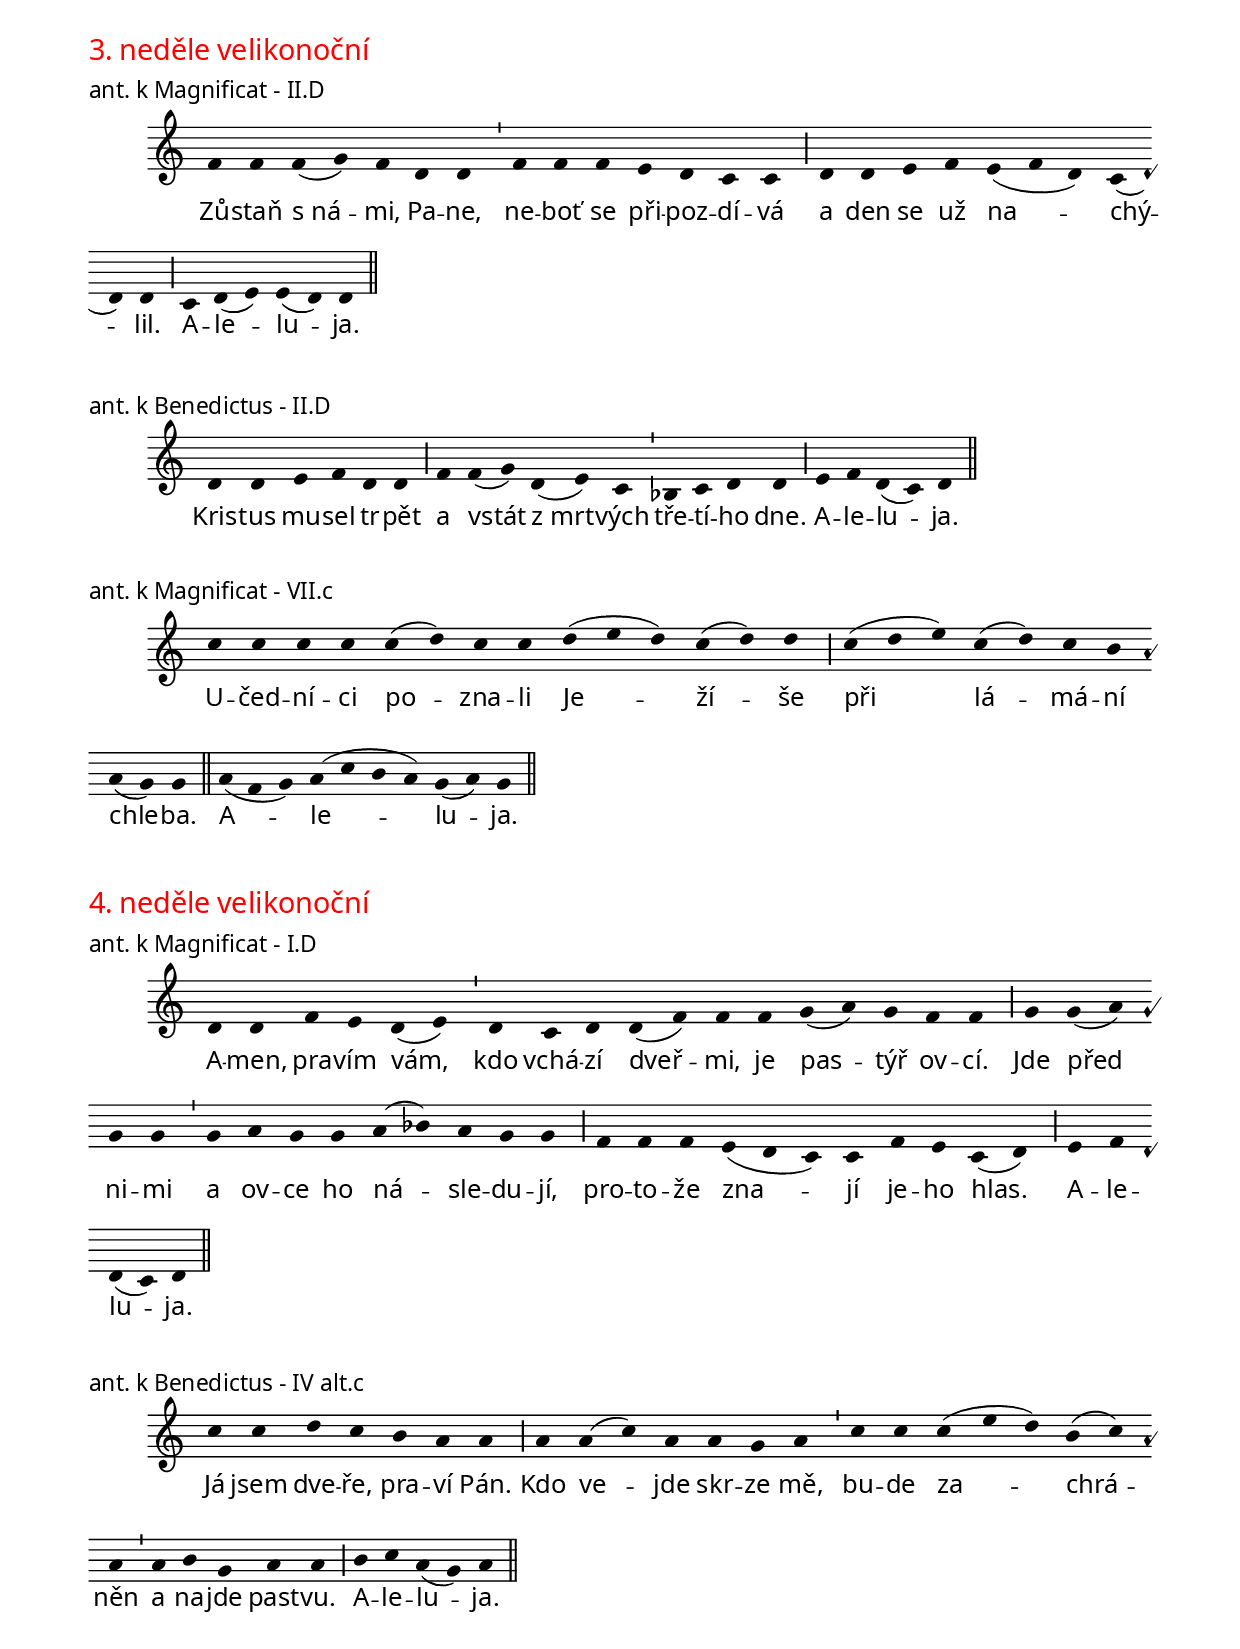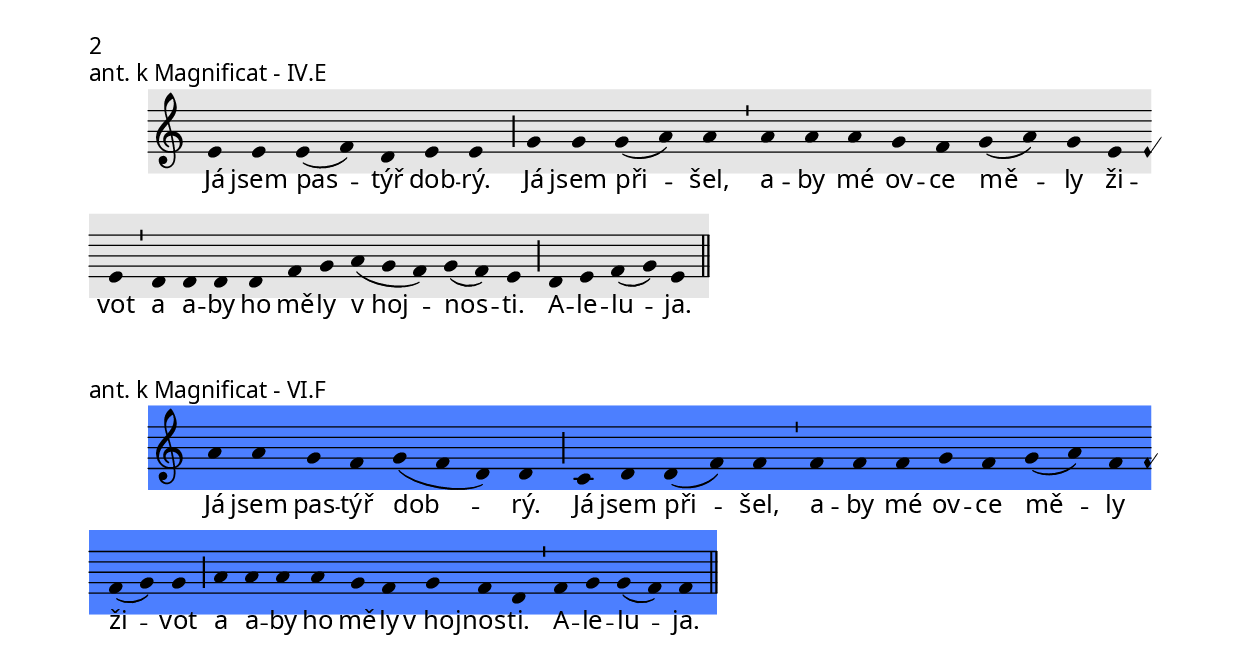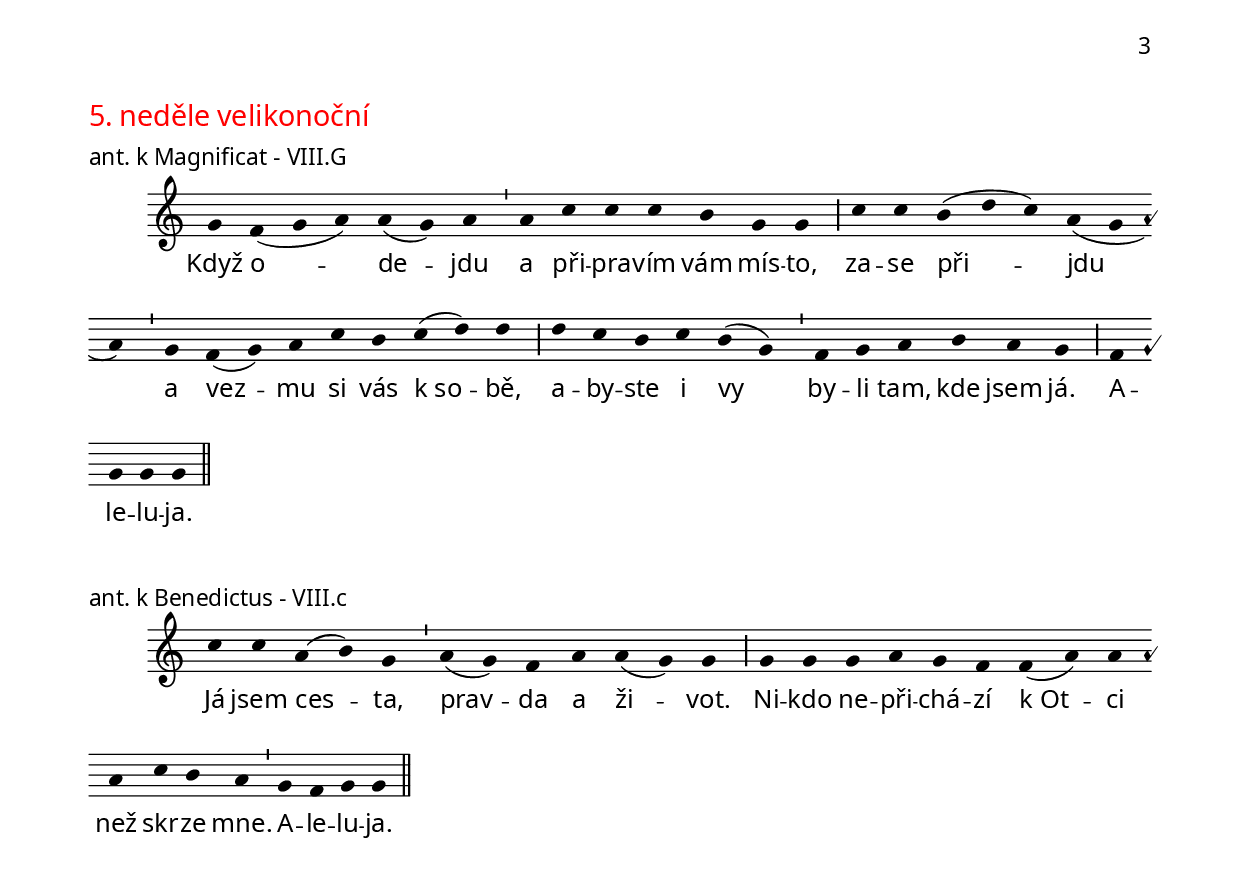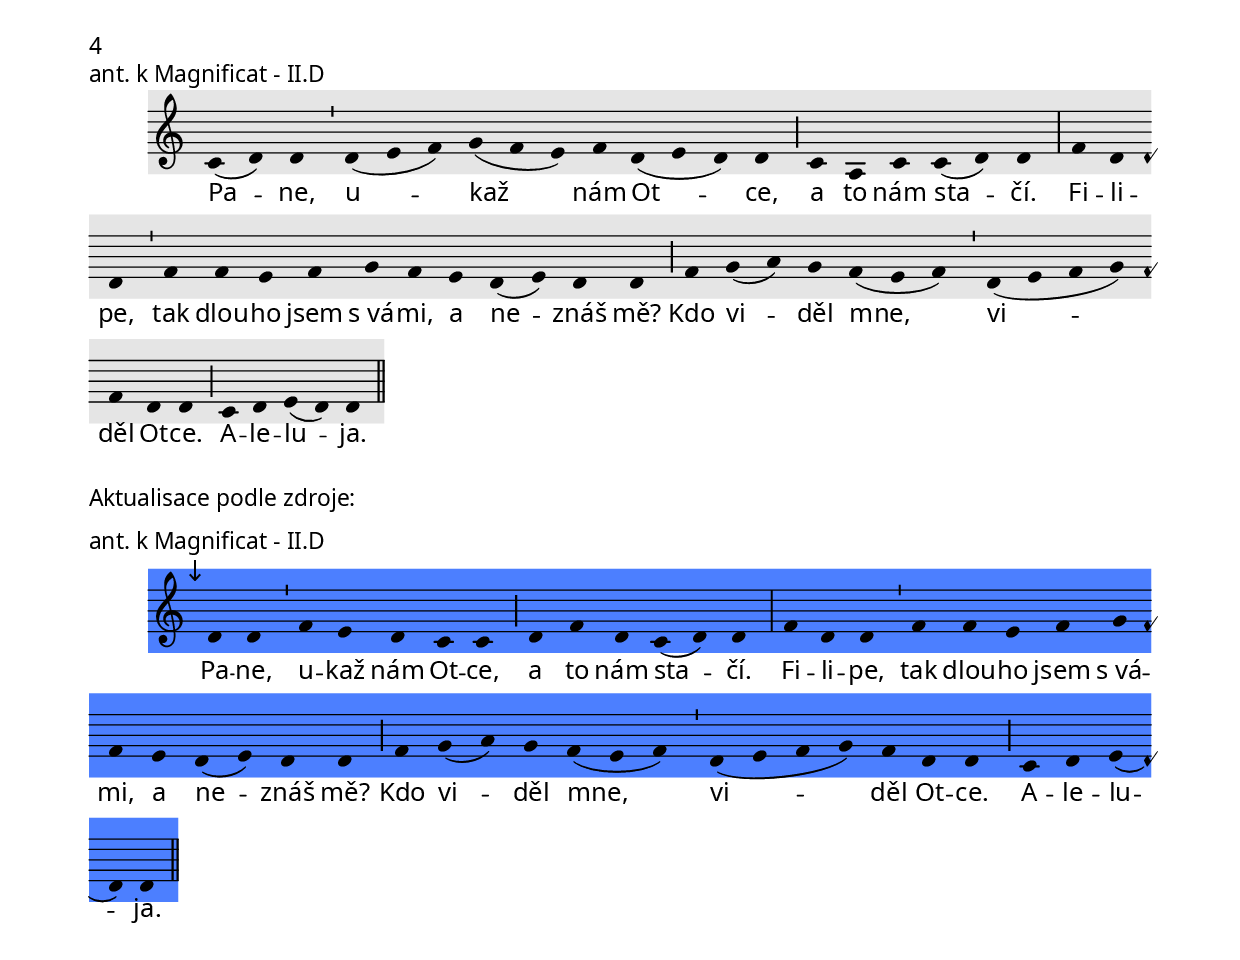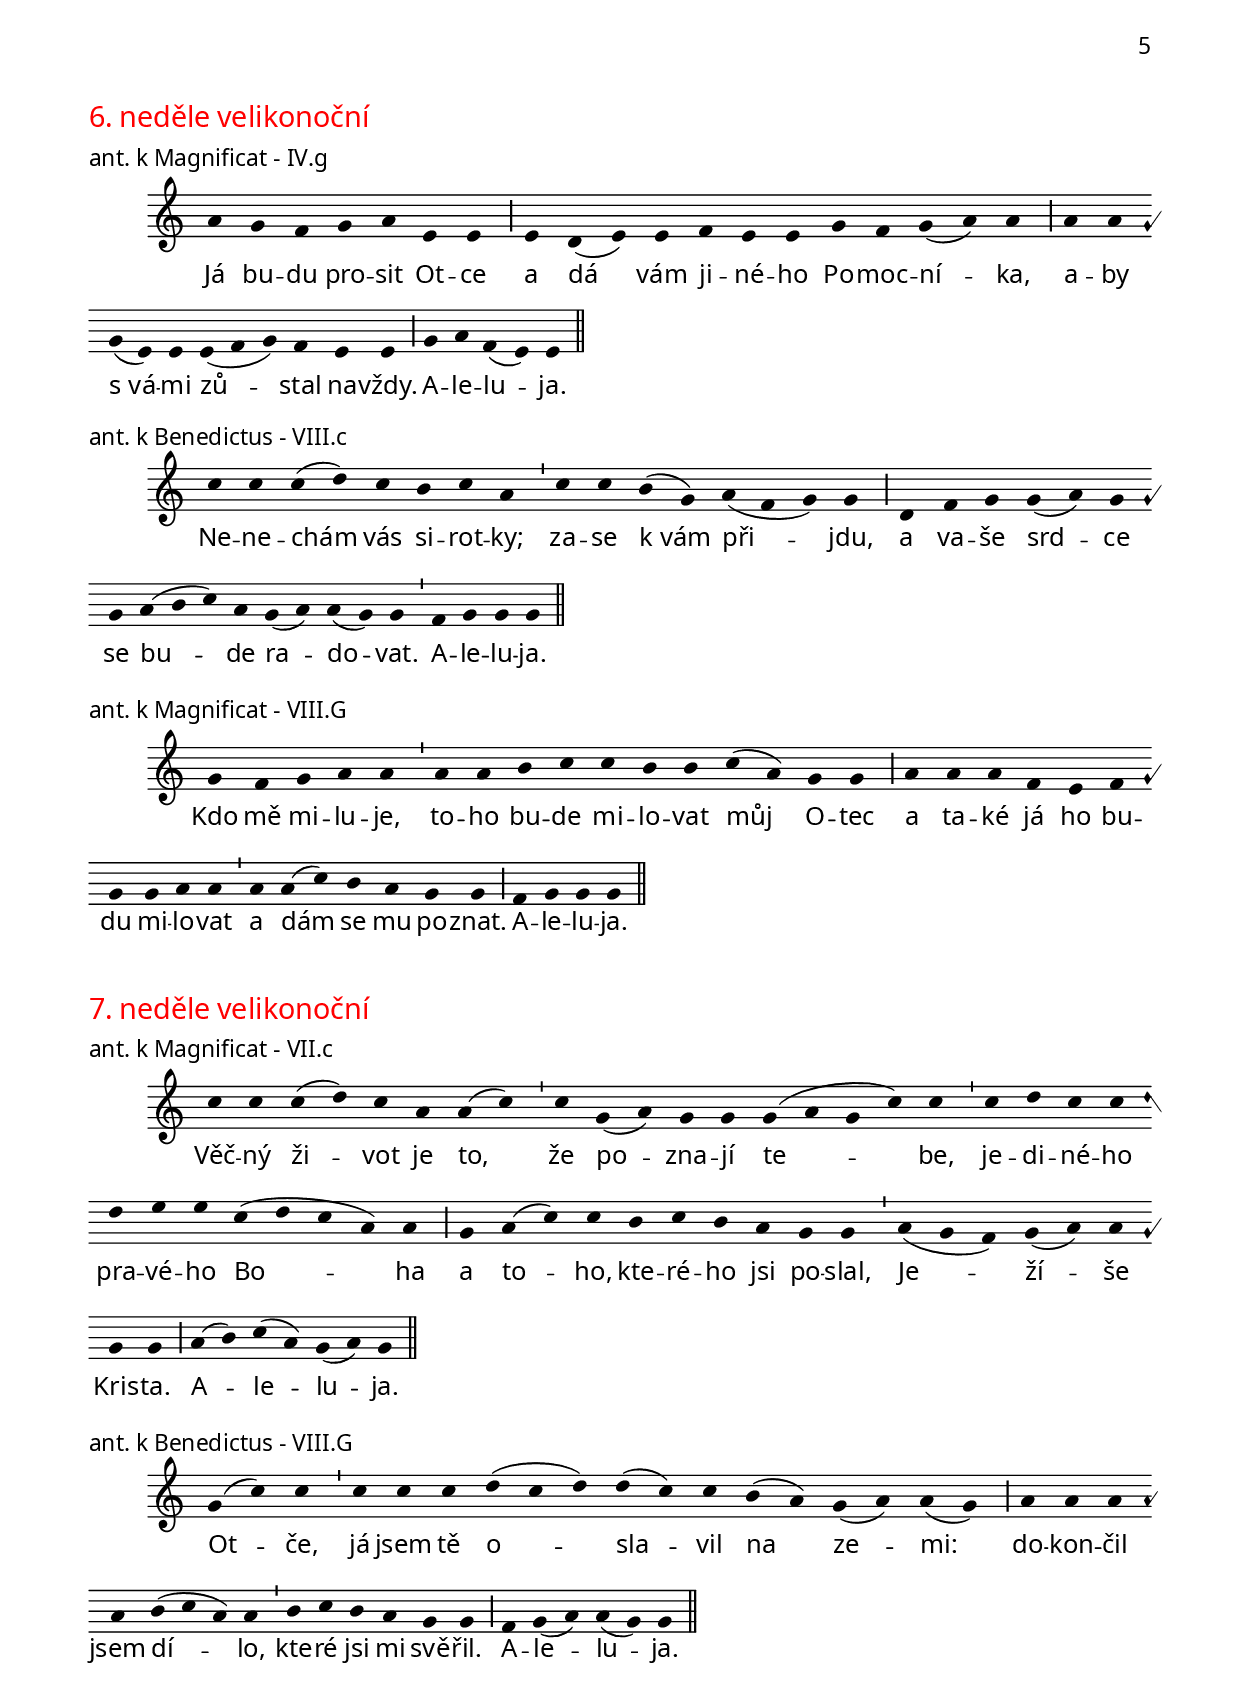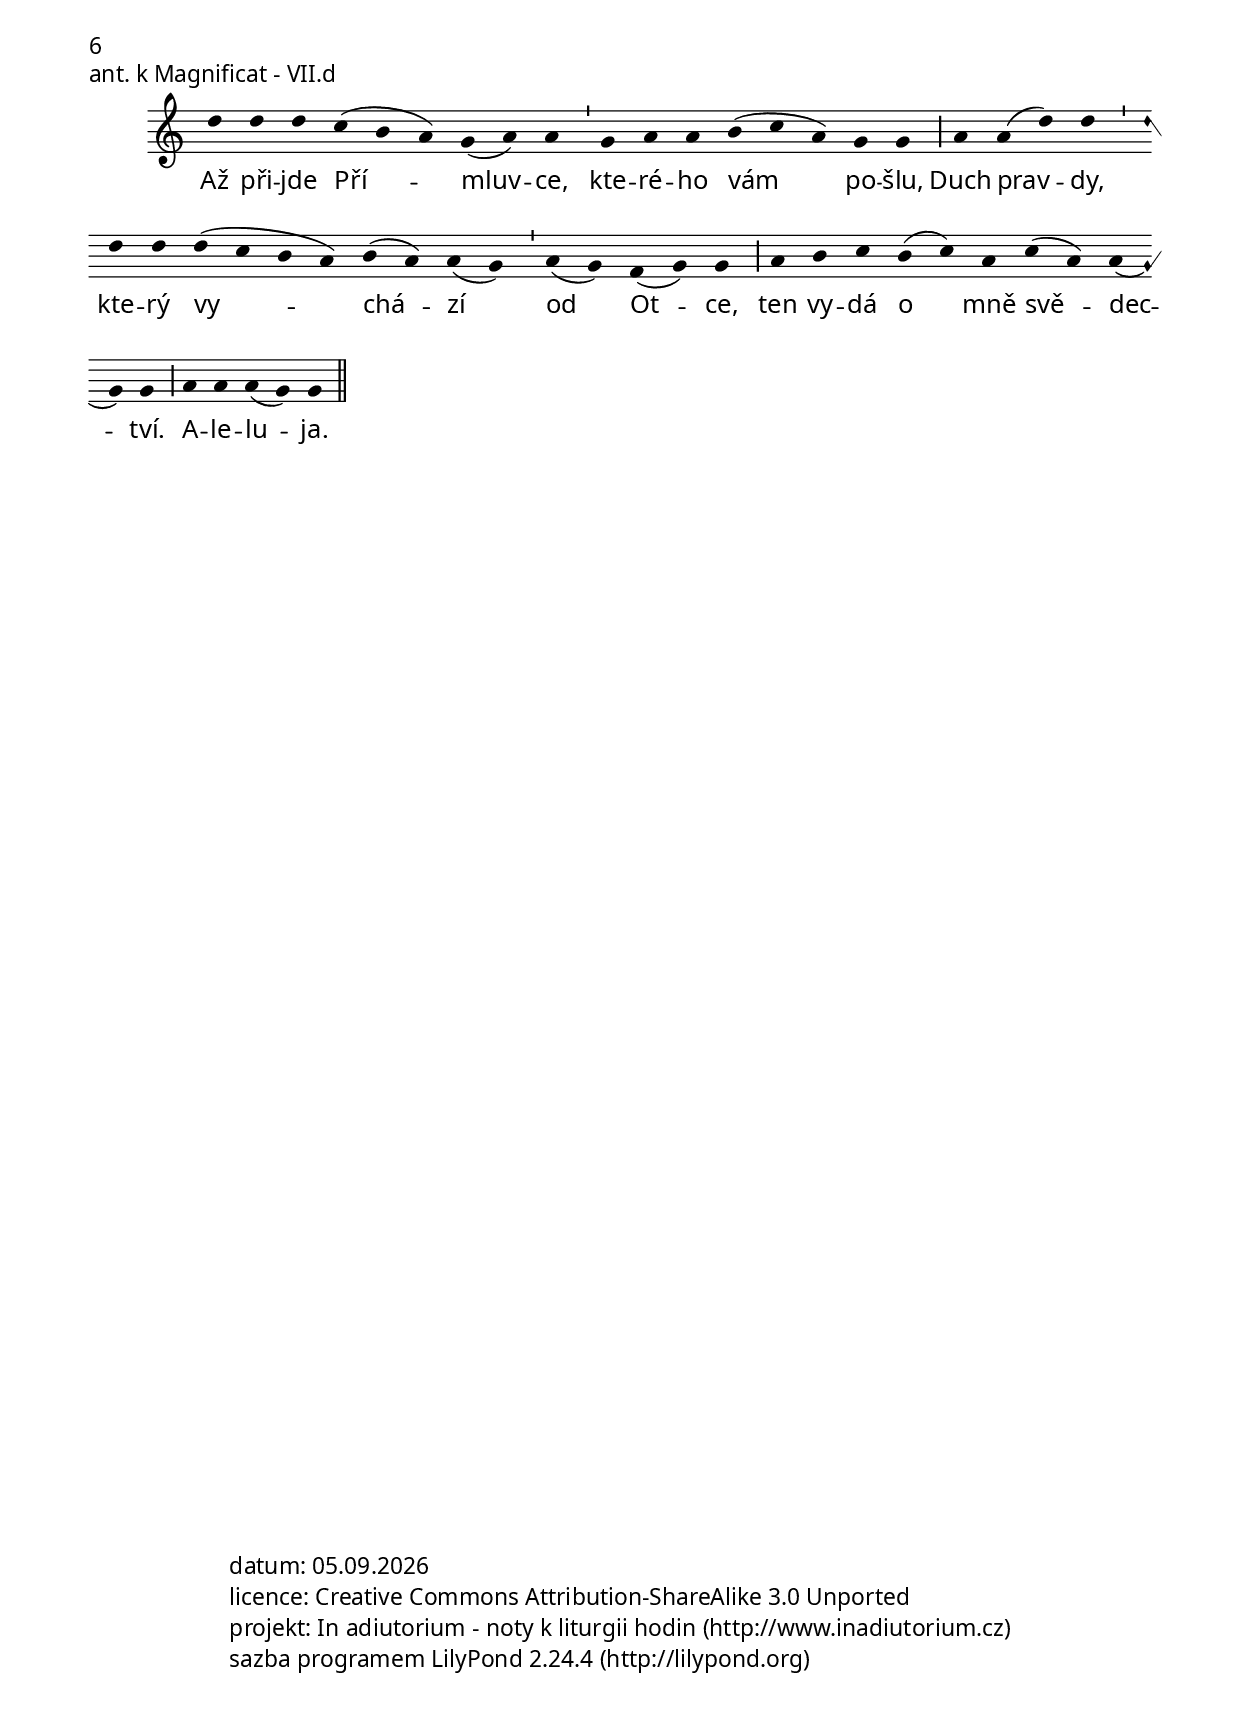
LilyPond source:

\version "2.12.0"

\include "../spolecne.ly"

\markup {\nadpisDen {3. neděle velikonoční}}

\score {
  \relative c' {
    \choralniRezim
    f4 f f( g) f d d \barMin
    f f f e d c c \barMaior
    d d e f e( f d) c( d) d \barMaior
    c d( e) e( d) d \barFinalis
  }
  \addlyrics {
    Zů -- staň s_ná -- mi, Pa -- ne,
    ne -- boť se při -- poz -- dí -- vá
    a den se už na -- chý -- lil.
    A -- le -- lu -- ja.
  }
  \header {
    quid = "ant. k Magnificat"
    modus = "II"
    differentia = "D"
    psalmus = ""
    id = "iiimag1"
    piece = \markup {\sestavTitulekBezZalmu}
  }
}

% rad bych v budoucnu vyzkousel vic variant
\score {
  \relative c' {
    \choralniRezim
    d d e f d d \barMaior
    f f( g) d( e) c \barMin bes c d d \barMaior
    e f d( c) d \barFinalis
  }
  \addlyrics {
    Kris -- tus mu -- sel tr -- pět
    a vstát z_mrt -- vých tře -- tí -- ho dne.
    A -- le -- lu -- ja.
  }
  \header {
    quid = "ant. k Benedictus"
    modus = "II"
    differentia = "D"
    psalmus = ""
    id = "iiiben"
    piece = \markup {\sestavTitulekBezZalmu}
  }
}

\score {
  \relative c'' {
    \choralniRezim
    c4 c c c c( d) c c d( e d) c( d) d \barMaior
    c( d e) c( d) c b a( g) g \barFinalis
    a( f g) a( c b a) g( a) g \barFinalis
  }
  \addlyrics {
    U -- čed -- ní -- ci po -- zna -- li Je -- ží -- še
    při lá -- má -- ní chle -- ba.
    A -- le -- lu -- ja.
  }
  \header {
    quid = "ant. k Magnificat"
    modus = "VII"
    differentia = "c"
    psalmus = ""
    id = "iiimag2"
    piece = \markup {\sestavTitulekBezZalmu}
  }
}

\markup {\nadpisDen {4. neděle velikonoční}}

\score {
  \relative c' {
    \choralniRezim
    d4 d f e d( e) \barMin
    d c d d( f) f f g( a) g f f \barMaior
    g g( a) g g \barMin g a g g a( bes) a g g \barMaior
    f f f e( d c) c f e c( d) \barMaior
    e f d( c) d \barFinalis
  }
  \addlyrics {
    A -- men, pra -- vím vám,
    kdo vchá -- zí dveř -- mi,
    je pas -- týř ov -- cí.
    Jde před ni -- mi a ov -- ce ho ná -- sle -- du -- jí,
    pro -- to -- že zna -- jí je -- ho hlas.
    A -- le -- lu -- ja.
  }
  \header {
    quid = "ant. k Magnificat"
    modus = "I"
    differentia = "D"
    psalmus = ""
    id = "ivmag1"
    piece = \markup {\sestavTitulekBezZalmu}
  }
}

\score {
  \relative c'' {
    \choralniRezim
    c4 c d c b a a \barMaior
    a a( c) a a g a \barMin
    c c c( e d) b( c) a \barMin
    a b g a a \barMaior
    b c a( g) a \barFinalis
  }
  \addlyrics {
    Já jsem dve -- ře, pra -- ví Pán.
    Kdo ve -- jde skr -- ze mě,
    bu -- de za -- chrá -- něn
    a na -- jde past -- vu.
    A -- le -- lu -- ja.
  }
  \header {
    quid = "ant. k Benedictus"
    modus = "IV alt"
    differentia = "c"
    psalmus = ""
    id = "ivben"
    piece = \markup {\sestavTitulekBezZalmu}
  }
}

\pageBreak

\score {
  \relative c' {
    \zvyraznovacSedy
    \choralniRezim
    e4 e e( f) d e e \barMaior
    g g g( a) a \barMin
    a a a g f g( a) g e e \barMin
    d d d d f g a( g f) g( f) e \barMaior
    d e f( g) e \barFinalis
  }
  \addlyrics {
    Já jsem pas -- týř dob -- rý.
    Já jsem při -- šel,
    a -- by mé ov -- ce mě -- ly ži -- vot
    a a -- by ho mě -- ly v_hoj -- nos -- ti.
    A -- le -- lu -- ja.
  }
  \header {
    quid = "ant. k Magnificat"
    modus = "IV"
    differentia = "E"
    psalmus = ""
    id = "ivmag2"
    piece = \markup {\sestavTitulekBezZalmu}
  }
}

\score {
  \relative c'' {
    \zvyraznovacModry
    \choralniRezim
    a4 a g f g( f d) d \barMaior
    c d d( f) f \barMin
    f f f g f g( a) f f( g) g \barMaior
    a a a a g f g f d \barMin
    f g g( f) f \barFinalis
  }
  \addlyrics {
    Já jsem pas -- týř dob -- rý.
    Já jsem při -- šel,
    a -- by mé ov -- ce mě -- ly ži -- vot
    a a -- by ho mě -- ly v_hoj -- nos -- ti.
    A -- le -- lu -- ja.
  }
  \header {
    quid = "ant. k Magnificat"
    modus = "VI"
    differentia = "F"
    psalmus = ""
    id = "ivmag2"
    piece = \markup {\sestavTitulekBezZalmu}
  }
}

\pageBreak

\markup {\nadpisDen {5. neděle velikonoční}}

\score {
  \relative c'' {
    \choralniRezim
    g4 f( g a) a( g) a \barMin a c c c b g g \barMaior
    c c b( d c) a( g a) \barMin g f( g) a c b c( d) d \barMaior
    d c b c b( g) \barMin f g a b a g \barMaior
    f g g g \barFinalis
  }
  \addlyrics {
    Když o -- de -- jdu a při -- pra -- vím vám mís -- to,
    za -- se při -- jdu a vez -- mu si vás k_so -- bě,
    a -- by -- ste i vy by -- li tam, kde jsem já.
    A -- le -- lu -- ja.
  }
  \header {
    quid = "ant. k Magnificat"
    modus = "VIII"
    differentia = "G"
    psalmus = ""
    id = "vmag1"
    piece = \markup {\sestavTitulekBezZalmu}
  }
}

\score {
  \relative c'' {
    \choralniRezim
    c4 c a( b) g \barMin a( g) f a a( g) g \barMaior
    g g g a g f f( a) a
    a c b a \barMin
    g f g g \barFinalis
  }
  \addlyrics {
    Já jsem ces -- ta, prav -- da a ži -- vot.
    Ni -- kdo ne -- při -- chá -- zí k_Ot -- ci
    než skr -- ze mne.
    A -- le -- lu -- ja.
  }
  \header {
    quid = "ant. k Benedictus"
    modus = "VIII"
    differentia = "c"
    psalmus = ""
    id = "vben"
    piece = \markup {\sestavTitulekBezZalmu}
  }
}

\pageBreak

\score {
  \relative c' {
    \zvyraznovacSedy
    \choralniRezim
    c4( d) d \barMin d( e f) g( f e) f d( e d) d \barMaior
    c a c c( d) d \barMax

    f4 d d \barMin f f e f g f e d( e) d d \barMaior
    f g( a) g f( e f) \barMin d( e f g) f d d \barMaior
    c d e( d) d \barFinalis
  }
  \addlyrics {
    Pa -- ne,
    u -- kaž nám Ot -- ce,
    a to nám sta -- čí.

    Fi -- li -- pe, tak dlou -- ho jsem s_vá -- mi, a ne -- znáš mě?
    Kdo vi -- děl mne, vi -- děl Ot -- ce.
    A -- le -- lu -- ja.
  }
  \header {
    quid = "ant. k Magnificat"
    modus = "II"
    differentia = "D"
    psalmus = ""
    % vznikla upravou a spojenim dvou antifon z filipojakubskeho svatku
    fial = "sanktoral/0503filipjakub.ly#rch-a1?upraveno&+#rch-a2"
    id = "vmag2"
    piece = \markup {\sestavTitulekBezZalmu}
  }
}

\markup{Aktualisace podle zdroje:}

\score {
  \relative c' {
    \zvyraznovacModry
    \choralniRezim
    \mark\sipka d4 d \barMin
    f e d c c \barMaior
    d f d c( d) d \barMax

    f4 d d \barMin f f e f g f e d( e) d d \barMaior
    f g( a) g f( e f) \barMin d( e f g) f d d \barMaior
    c d e( d) d \barFinalis
  }
  \addlyrics {
    Pa -- ne,
    u -- kaž nám Ot -- ce,
    a to nám sta -- čí.

    Fi -- li -- pe, tak dlou -- ho jsem s_vá -- mi, a ne -- znáš mě?
    Kdo vi -- děl mne, vi -- děl Ot -- ce.
    A -- le -- lu -- ja.
  }
  \header {
    quid = "ant. k Magnificat"
    modus = "II"
    differentia = "D"
    psalmus = ""
    % vznikla upravou a spojenim dvou antifon z filipojakubskeho svatku
    fial = "sanktoral/0503filipjakub.ly#rch-a1?upraveno&+#rch-a2"
    id = "vmag2"
    piece = \markup {\sestavTitulekBezZalmu}
  }
}

\pageBreak

\markup {\nadpisDen {6. neděle velikonoční}}

\score {
  \relative c'' {
    \choralniRezim
    a4 g f g a e e \barMaior
    e d( e) e f e e g f g( a) a \barMaior
    a a g( e) e e( f g) f e e \barMaior
    g a f( e) e \barFinalis
  }
  \addlyrics {
    Já bu -- du pro -- sit Ot -- ce
    a dá vám ji -- né -- ho Po -- moc -- ní -- ka,
    a -- by s_vá -- mi zů -- stal na -- vždy.
    A -- le -- lu -- ja.
  }
  \header {
    quid = "ant. k Magnificat"
    modus = "IV"
    differentia = "g"
    psalmus = ""
    id = "vimag1"
    piece = \markup {\sestavTitulekBezZalmu}
  }
}

\score {
  \relative c'' {
    \choralniRezim
    c4 c c( d) c b c a \barMin
    c c b( g) a( f g) g \barMaior
    d f g g( a) g g a( b c) a g( a) a( g) g \barMin
    f g g g \barFinalis
  }
  \addlyrics {
    Ne -- ne -- chám vás si -- rot -- ky;
    za -- se k_vám při -- jdu,
    a va -- še srd -- ce se bu -- de ra -- do -- vat.
    A -- le -- lu -- ja.
  }
  \header {
    quid = "ant. k Benedictus"
    modus = "VIII"
    differentia = "c"
    psalmus = ""
    id = "viben"
    placet = "_bude_: není vhodné takto akcentovat pomocné sloveso"
    piece = \markup {\sestavTitulekBezZalmu}
  }
}

\score {
  \relative c'' {
    \choralniRezim
    g4 f g a a \barMin
    a a b c c b b c( a) g g \barMaior
    a a a f e f g g a a \barMin
    a a( c) b a g g \barMaior
    f g g g \barFinalis
  }
  \addlyrics {
    Kdo mě mi -- lu -- je,
    to -- ho bu -- de mi -- lo -- vat můj O -- tec
    a ta -- ké já ho bu -- du mi -- lo -- vat
    a dám se mu po -- znat.
    A -- le -- lu -- ja.
  }
  \header {
    quid = "ant. k Magnificat"
    modus = "VIII"
    differentia = "G"
    psalmus = ""
    id = "vimag2"
    piece = \markup {\sestavTitulekBezZalmu}
  }
}

\markup {\nadpisDen {7. neděle velikonoční}}

\score {
  \relative c'' {
    \choralniRezim
    c4 c c( d) c a a( c) \barMin
    c g( a) g g g( a g c) c \barMin
    c d c c d e e c( d c a) a \barMaior
    g a( c) c b c b a g g \barMin
    a( g f) g( a) a g g \barMaior
    a( b) c( a) g( a) g \barFinalis
  }
  \addlyrics {
    Věč -- ný ži -- vot je to,
    že po -- zna -- jí te -- be,
    je -- di -- né -- ho pra -- vé -- ho Bo -- ha
    a to -- ho, kte -- ré -- ho jsi po -- slal,
    Je -- ží -- še Kris -- ta.
    A -- le -- lu -- ja.
  }
  \header {
    quid = "ant. k Magnificat"
    modus = "VII"
    differentia = "c"
    psalmus = ""
    id = "viimag1"
    piece = \markup {\sestavTitulekBezZalmu}
  }
}

\score {
  \relative c'' {
    \choralniRezim
    g4( c) c \barMin c c c d( c d) d( c) c b( a) g( a) a( g) \barMaior
    a a a a b( c a) a \barMin
    b c b a g g \barMaior
    f g( a) a( g) g \barFinalis
  }
  \addlyrics {
    Ot -- če, já jsem tě o -- sla -- vil na ze -- mi:
    do -- kon -- čil jsem dí -- lo,
    kte -- ré jsi mi svě -- řil.
    A -- le -- lu -- ja.
  }
  \header {
    quid = "ant. k Benedictus"
    modus = "VIII"
    differentia = "G"
    psalmus = ""
    id = "viiben"
    piece = \markup {\sestavTitulekBezZalmu}
  }
}

\score {
  \relative c'' {
    \choralniRezim
    d4 d d c( b a) g( a) a \barMin
    g a a b( c a) g g \barMaior
    a a( d) d \barMin d d d( c b a) b( a) a( g) \barMin a( g) f( g) g \barMaior
    a b c b( c) a c( a) a( g) g \barMaior
    a a a( g) g \barFinalis
  }
  \addlyrics {
    Až při -- jde Pří -- mluv -- ce,
    kte -- ré -- ho vám po -- šlu,
    Duch prav -- dy, kte -- rý vy -- chá -- zí od Ot -- ce,
    ten vy -- dá o mně svě -- dec -- tví.
    A -- le -- lu -- ja.
  }
  \header {
    quid = "ant. k Magnificat"
    modus = "VII"
    differentia = "d"
    psalmus = ""
    id = "viimag2"
    piece = \markup {\sestavTitulekBezZalmu}
  }
}
